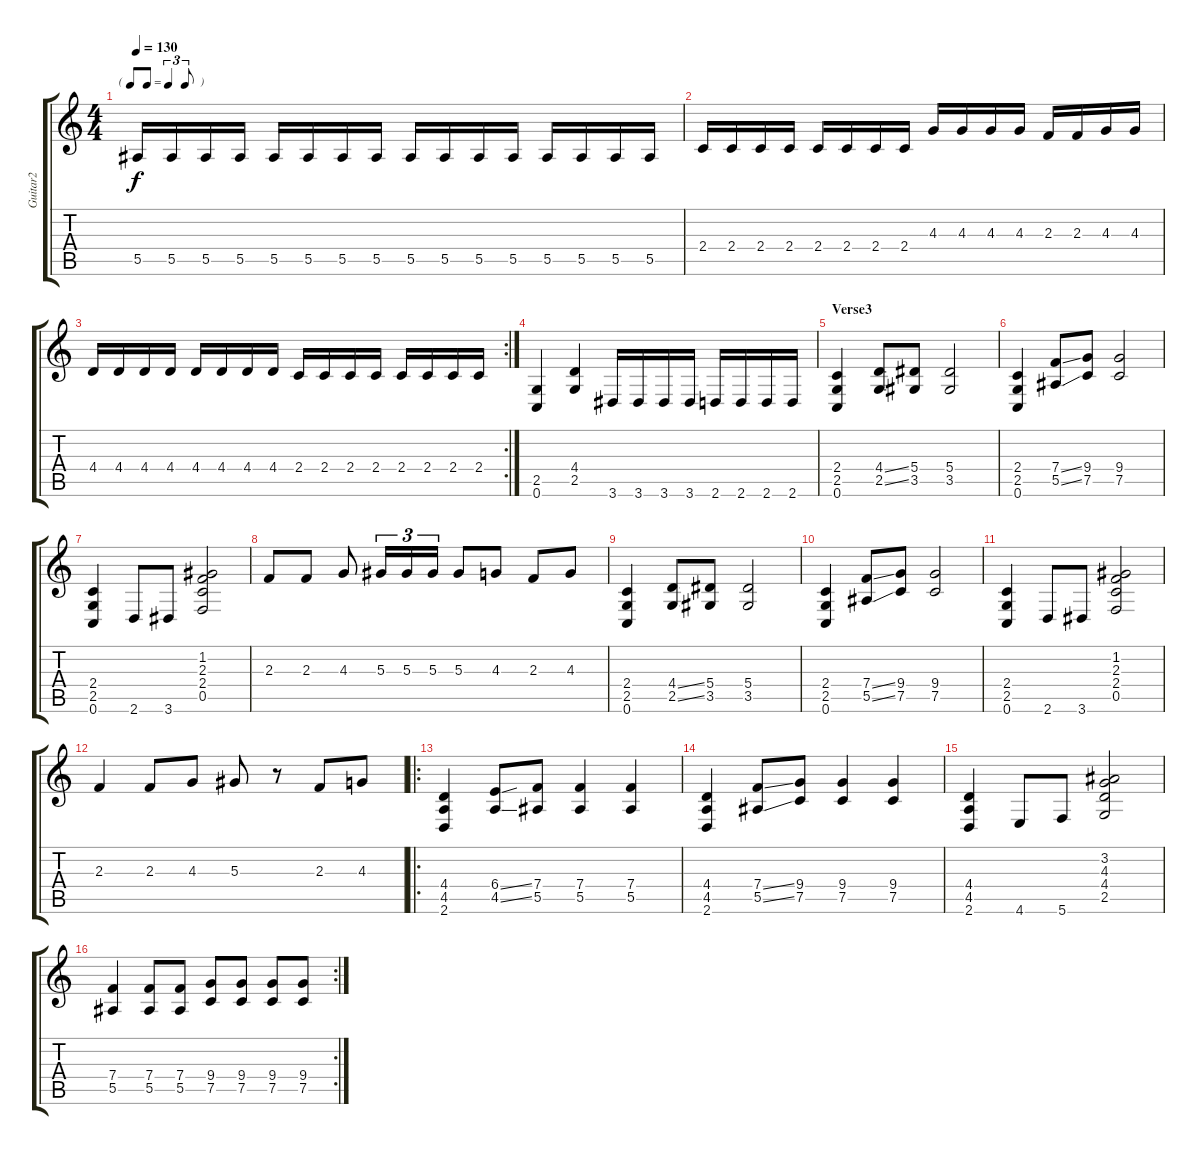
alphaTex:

\track ("Guitar2" "Guitar2") {instrument overdrivenguitar}
\staff {score tabs}
\tuning (C4 G3 Eb3 Bb2 F2 C2) {hide}
\ts (4 4)
\tf triplet8th
\tempo 130
\clef g2
\ks c
5.5.16{dy f} 5.5.16 5.5.16 5.5.16 5.5.16 5.5.16 5.5.16 5.5.16 5.5.16 5.5.16 5.5.16 5.5.16 5.5.16 5.5.16 5.5.16 5.5.16 |
2.4.16 2.4.16 2.4.16 2.4.16 2.4.16 2.4.16 2.4.16 2.4.16 4.3.16 4.3.16 4.3.16 4.3.16 2.3.16 2.3.16 4.3.16 4.3.16 |
\rc 2
4.4.16 4.4.16 4.4.16 4.4.16 4.4.16 4.4.16 4.4.16 4.4.16 2.4.16 2.4.16 2.4.16 2.4.16 2.4.16 2.4.16 2.4.16 2.4.16 |
(2.5 0.6).4 (4.4 2.5).4 3.6.16 3.6.16 3.6.16 3.6.16 2.6.16 2.6.16 2.6.16 2.6.16 |
\section ("" "Verse3")
(2.4 2.5 0.6).4 (4.4{ss} 2.5{ss}).8 (5.4 3.5).8 (5.4 3.5).2 |
(2.4 2.5 0.6).4 (7.4{ss} 5.5{ss}).8 (9.4 7.5).8 (9.4 7.5).2 |
(2.4 2.5 0.6).4 2.6.8 3.6.8 (1.2 2.3 2.4 0.5).2 |
2.3.8 2.3.8 4.3.8 5.3.16{tu (3 2)} 5.3.16{tu (3 2)} 5.3.16{tu (3 2)} 5.3.8 4.3.8 2.3.8 4.3.8 |
(2.4 2.5 0.6).4 (4.4{ss} 2.5{ss}).8 (5.4 3.5).8 (5.4 3.5).2 |
(2.4 2.5 0.6).4 (7.4{ss} 5.5{ss}).8 (9.4 7.5).8 (9.4 7.5).2 |
(2.4 2.5 0.6).4 2.6.8 3.6.8 (1.2 2.3 2.4 0.5).2 |
2.3.4 2.3.8 4.3.8 5.3.8 r.8 2.3.8 4.3.8 |
\ro
(4.4 4.5 2.6).4 (6.4{ss} 4.5{ss}).8 (7.4 5.5).8 (7.4 5.5).4 (7.4 5.5).4 |
(4.4 4.5 2.6).4 (7.4{ss} 5.5{ss}).8 (9.4 7.5).8 (9.4 7.5).4 (9.4 7.5).4 |
(4.4 4.5 2.6).4 4.6.8 5.6.8 (3.2 4.3 4.4 2.5).2 |
\rc 2
(7.4 5.5).4 (7.4 5.5).8 (7.4 5.5).8 (9.4 7.5).8 (9.4 7.5).8 (9.4 7.5).8 (9.4 7.5).8
